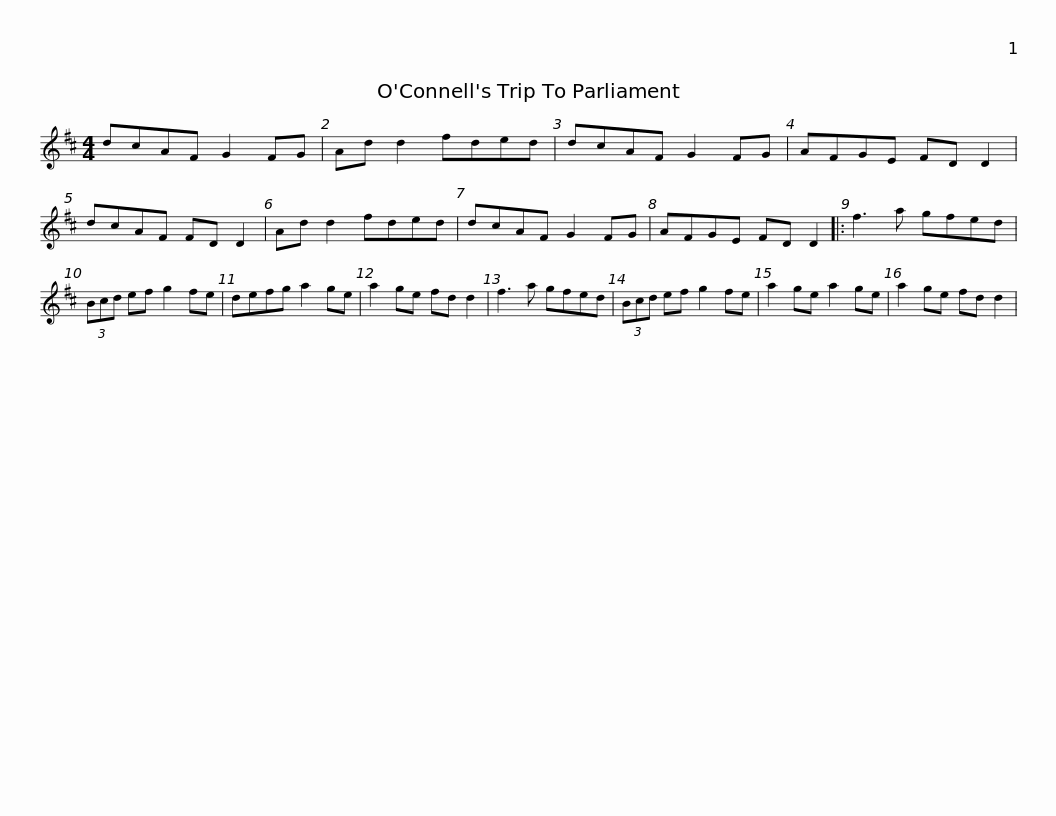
X:1
L:1/8
M:4/4
I:linebreak $
K:D
V:1 treble
V:1
 dcAF G2 FG | Ad d2 fded | dcAF G2 FG | AFGE FD D2 | dcAF FD D2 | %5
 Ad d2 fded |$ dcAF G2 FG | AFGE FD D2 |: f3 a gfed | (3Bcd ef g2 fe | %10
 defg a2 ge | a2 ge fd d2 |$ f3 a gfed | (3Bcd ef g2 fe | a2 ge a2 ge | %15
 a2 ge fd d2 | %16
